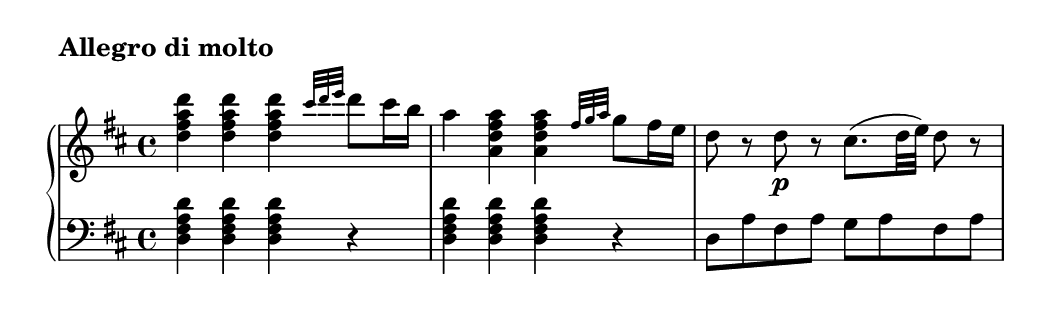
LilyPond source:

\version "2.24.0"
\header {
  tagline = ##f
}
\paper {
  paper-height = 6\cm
  paper-width = 18\cm
}
\layout {
  indent = #0
  ragged-right = ##f
}

\include "../../stylesheets/typography.ly"
\score {
  \header {
    piece = "Allegro di molto"
  }
  \new PianoStaff <<
    \new Staff \relative d''' {
      \clef "treble" \time 4/4 \key d \major
      <d a fis d>4 <d a fis d> <d a fis d> \grace { cis32 d e } d8 cis16 b |
      a4 <a fis d a> <a fis d a> \grace { fis32 g a } g8 fis16 e |
      d8 r d \p r cis8. ( d32 e ) d8 r
    }
    \new Staff \relative d' {
      \clef "bass" \time 4/4 \key d \major
      <d a fis d>4 <d a fis d> <d a fis d> r |
      <d a fis d>4 <d a fis d> <d a fis d> r |
      d,8 a' fis a g a fis a
    }
  >>
}
